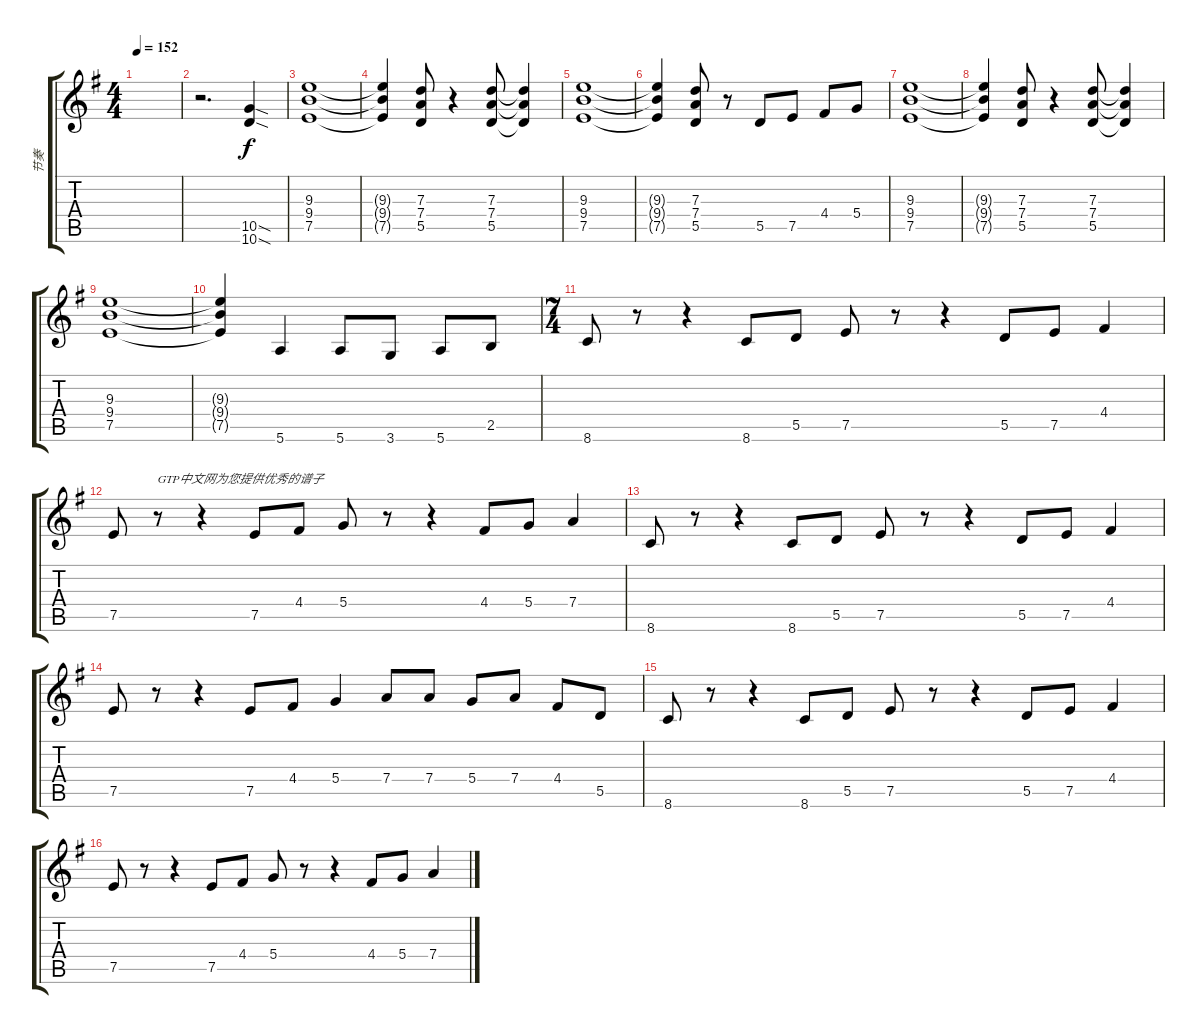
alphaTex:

\track ("节奏" "节奏") {instrument distortionguitar}
\staff {score tabs}
\tuning (E4 B3 G3 D3 A2 E2) {hide}
\ts (4 4)
\tempo 152
\clef g2
\ks g
|
r.2{d} (10.5{sod} 10.6{sod}).4 |
(9.3 9.4 7.5).1 |
(9.3{t} 9.4{t} 7.5{t}).4 (7.3 7.4 5.5).8 r.4 (7.3 7.4 5.5).8 (7.3{t} 7.4{t} 5.5{t}).4 |
(9.3 9.4 7.5).1 |
(9.3{t} 9.4{t} 7.5{t}).4 (7.3 7.4 5.5).8 r.8 5.5.8 7.5.8 4.4.8 5.4.8 |
(9.3 9.4 7.5).1 |
(9.3{t} 9.4{t} 7.5{t}).4 (7.3 7.4 5.5).8 r.4 (7.3 7.4 5.5).8 (7.3{t} 7.4{t} 5.5{t}).4 |
(9.3 9.4 7.5).1 |
(9.3{t} 9.4{t} 7.5{t}).4 5.6.4 5.6.8 3.6.8 5.6.8 2.5.8 |
\ts (7 4)
8.6.8 r.8 r.4 8.6.8 5.5.8 7.5.8 r.8 r.4 5.5.8 7.5.8 4.4.4 |
7.5.8 r.8{txt "GTP中文网为您提供优秀的谱子"} r.4 7.5.8 4.4.8 5.4.8 r.8 r.4 4.4.8 5.4.8 7.4.4 |
8.6.8 r.8 r.4 8.6.8 5.5.8 7.5.8 r.8 r.4 5.5.8 7.5.8 4.4.4 |
7.5.8 r.8 r.4 7.5.8 4.4.8 5.4.4 7.4.8 7.4.8 5.4.8 7.4.8 4.4.8 5.5.8 |
8.6.8 r.8 r.4 8.6.8 5.5.8 7.5.8 r.8 r.4 5.5.8 7.5.8 4.4.4 |
7.5.8 r.8 r.4 7.5.8 4.4.8 5.4.8 r.8 r.4 4.4.8 5.4.8 7.4.4
